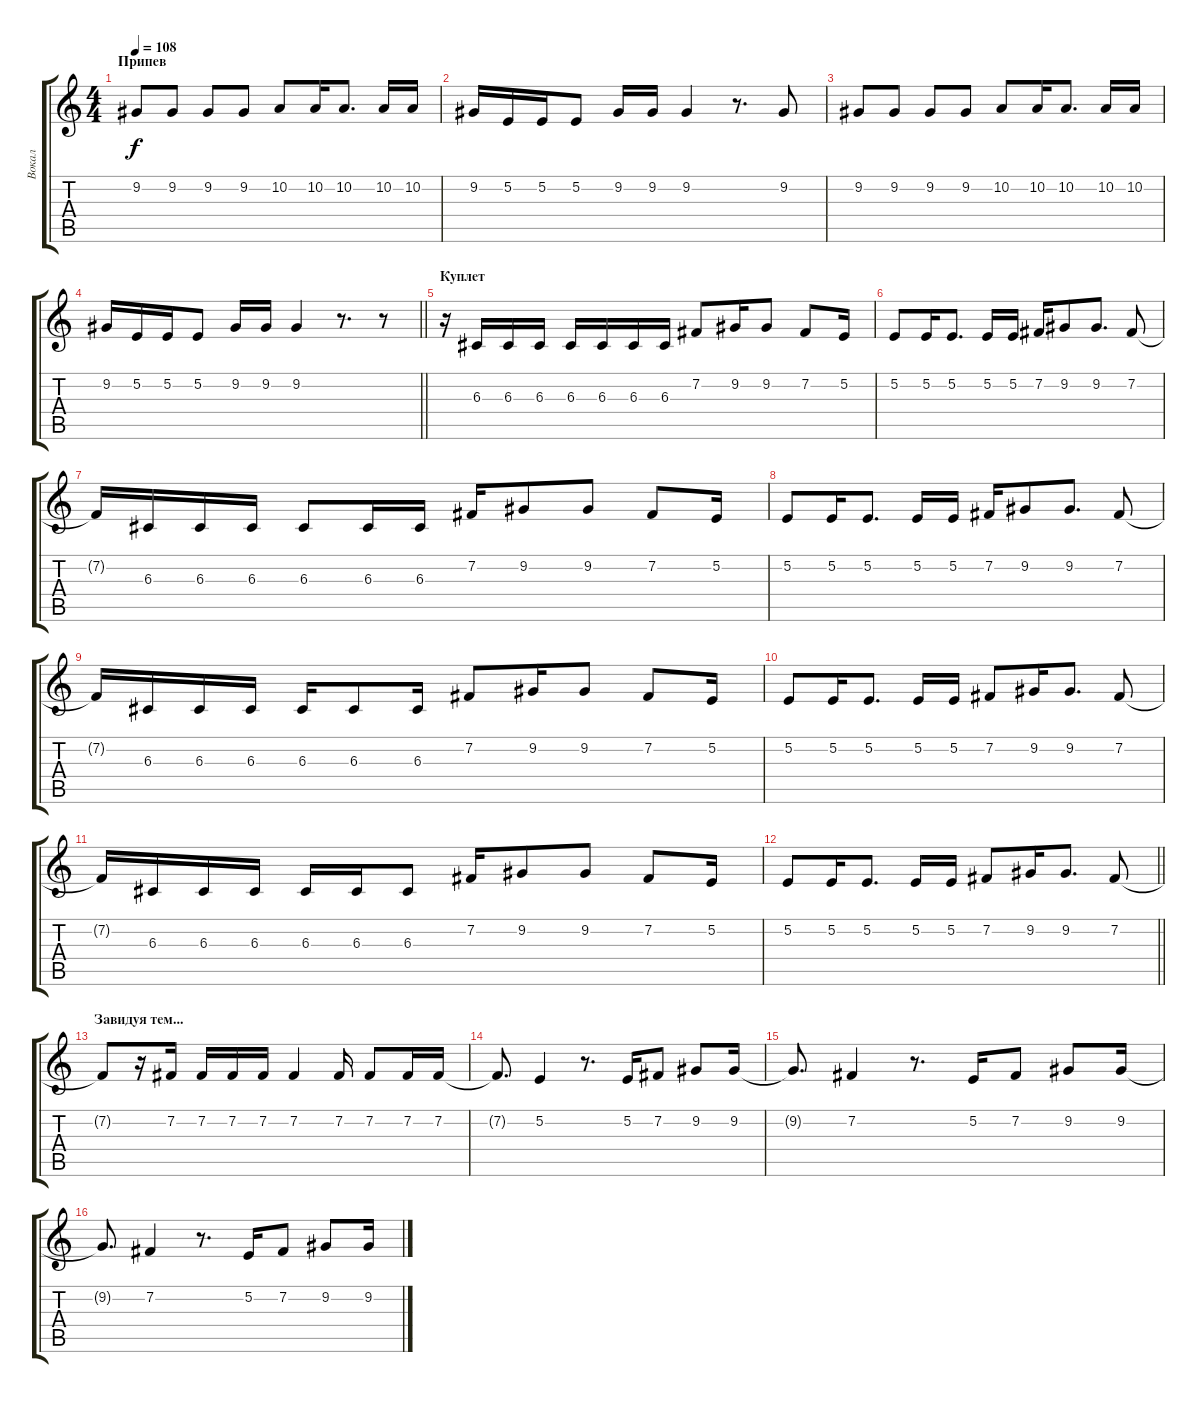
\track ("Вокал" "Вокал") {instrument violin}
\staff {score tabs}
\tuning (E4 B3 G3 D3 A2 E2) {hide}
\ts (4 4)
\section ("" "Припев")
\tempo 108
\clef g2
\ks c
9.2.8{dy f} 9.2.8 9.2.8 9.2.8 10.2.8 10.2.16 10.2.8{d} 10.2.16 10.2.16 |
9.2.16 5.2.16 5.2.16 5.2.8 9.2.16 9.2.16 9.2.4 r.8{d} 9.2.8 |
9.2.8 9.2.8 9.2.8 9.2.8 10.2.8 10.2.16 10.2.8{d} 10.2.16 10.2.16 |
\barLineRight lightlight
9.2.16 5.2.16 5.2.16 5.2.8 9.2.16 9.2.16 9.2.4 r.8{d} r.8 |
\section ("" "Куплет")
r.16 6.3.16 6.3.16 6.3.16 6.3.16 6.3.16 6.3.16 6.3.16 7.2.8 9.2.16 9.2.8 7.2.8 5.2.16 |
5.2.8 5.2.16 5.2.8{d} 5.2.16 5.2.16 7.2.16 9.2.8 9.2.8{d} 7.2.8 |
7.2{t}.16 6.3.16 6.3.16 6.3.16 6.3.8 6.3.16 6.3.16 7.2.16 9.2.8 9.2.8 7.2.8 5.2.16 |
5.2.8 5.2.16 5.2.8{d} 5.2.16 5.2.16 7.2.16 9.2.8 9.2.8{d} 7.2.8 |
7.2{t}.16 6.3.16 6.3.16 6.3.16 6.3.16 6.3.8 6.3.16 7.2.8 9.2.16 9.2.8 7.2.8 5.2.16 |
5.2.8 5.2.16 5.2.8{d} 5.2.16 5.2.16 7.2.8 9.2.16 9.2.8{d} 7.2.8 |
7.2{t}.16 6.3.16 6.3.16 6.3.16 6.3.16 6.3.16 6.3.8 7.2.16 9.2.8 9.2.8 7.2.8 5.2.16 |
\barLineRight lightlight
5.2.8 5.2.16 5.2.8{d} 5.2.16 5.2.16 7.2.8 9.2.16 9.2.8{d} 7.2.8 |
\section ("" "Завидуя тем...")
7.2{t}.8 r.16 7.2.16 7.2.16 7.2.16 7.2.16 7.2.4 7.2.16 7.2.8 7.2.16 7.2.16 |
7.2{t}.8{d} 5.2.4 r.8{d} 5.2.16 7.2.8 9.2.8 9.2.16 |
9.2{t}.8{d} 7.2.4 r.8{d} 5.2.16 7.2.8 9.2.8 9.2.16 |
9.2{t}.8{d} 7.2.4 r.8{d} 5.2.16 7.2.8 9.2.8 9.2.16
